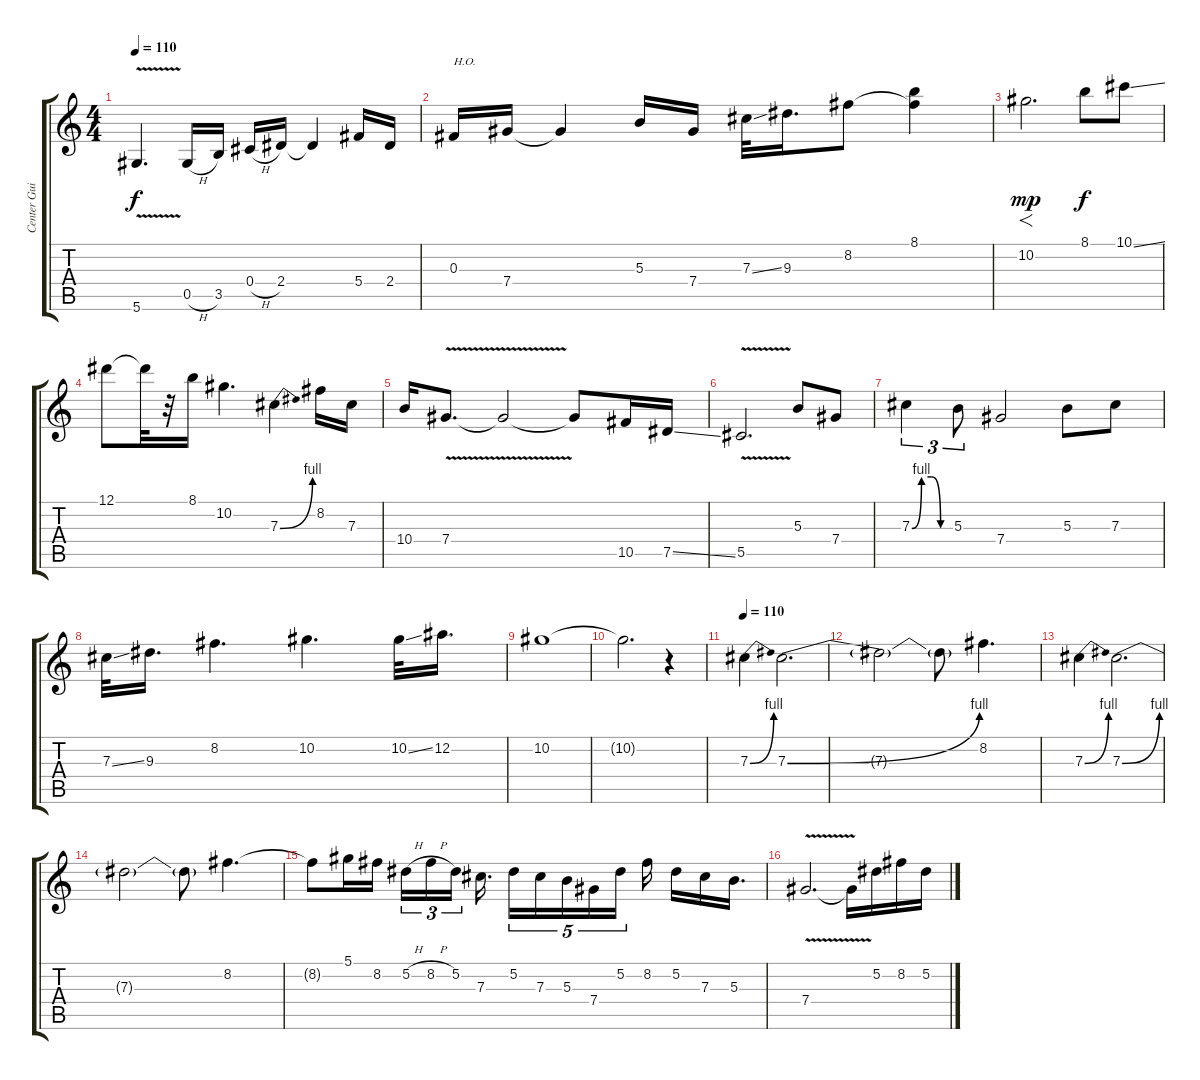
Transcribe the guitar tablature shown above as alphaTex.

\track ("Center Guitar" "Center Gui") {instrument overdrivenguitar}
\staff {score tabs}
\tuning (Eb4 Bb3 Gb3 Db3 Ab2 Eb2) {hide}
\ts (4 4)
\tempo 110
\clef g2
\ks c
5.6{v}.4{d dy f} 0.5{h}.16 3.5.16 0.4{h}.16 2.4.16 2.4{t}.4 5.4.16 2.4.16 |
0.3.16{txt "H.O."} 7.4.16 7.4{t}.4 5.3.16 7.4.16 7.3{ss}.32 9.3.16{d} 8.2.8 (8.1 8.2{t}).4 |
10.2.2{f d dy mp} 8.1.8{dy f} 10.1{ss}.8 |
12.1.8 12.1{t}.32 r.32 8.1.16 10.2.4{d} 7.3{be (bend 0 0 60 4)}.4 8.2.16 7.3.16 |
10.4.16 7.4{v}.8{d} 7.4{t}.2 7.4{t}.8 10.5.16 7.5{ss}.16 |
5.5{v}.2{d} 5.3.8 7.4.8 |
7.3{be (custom 0 0 15 4 30 4 45 0 60 0)}.4{tu (3 2)} 5.3.8{tu (3 2)} 7.4.2 5.3.8 7.3.8 |
7.3{ss}.32 9.3.16{d} 8.2.4{d} 10.2.4{d} 10.2{ss}.32 12.2.16{d} |
10.2.1 |
10.2{t}.2{d} r.4 |
\tempo 110
7.3{be (bend 0 0 60 4)}.4 7.3{be (bend 0 0 60 4)}.2{d} |
7.3{t}.2 7.3{t}.8 8.2.4{d} |
7.3{be (bend 0 0 60 4)}.4 7.3{be (bend 0 0 60 4)}.2{d} |
7.3{t}.2 7.3{t}.8 8.2.4{d} |
8.2{t}.8 5.1.16 8.2.16 5.2{h}.16{tu (3 2)} 8.2{h}.16{tu (3 2)} 5.2.16{tu (3 2) beam splitsecondary} 7.3.16{d} 5.2.16{tu (5 4)} 7.3.16{tu (5 4)} 5.3.16{tu (5 4)} 7.4.16{tu (5 4)} 5.2.16{tu (5 4) beam splitsecondary} 8.2.16 5.2.16 7.3.16 5.3.16{d} |
7.4{v}.2{d} 7.4{t}.16 5.2.16 8.2.16 5.2.16
